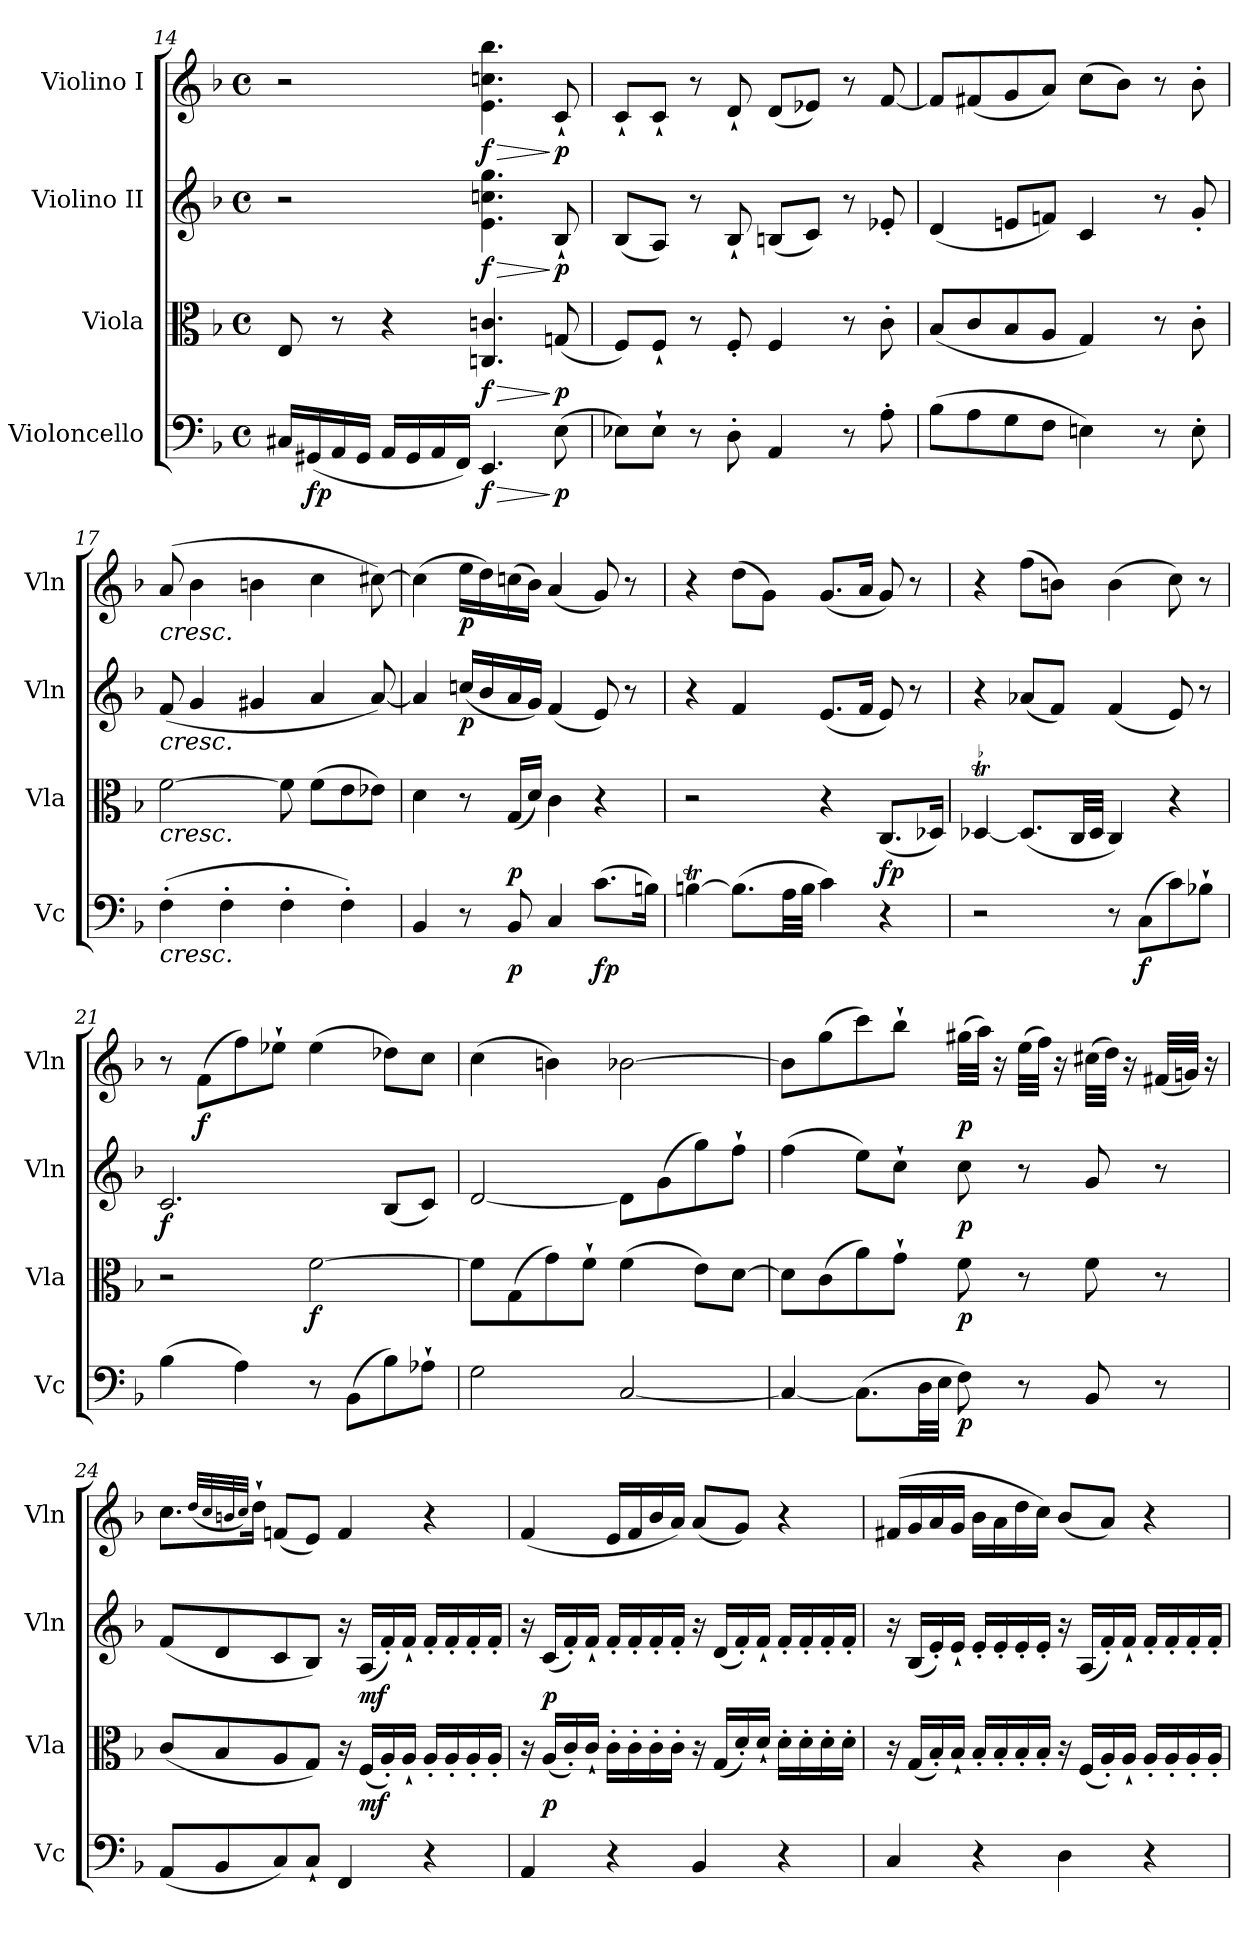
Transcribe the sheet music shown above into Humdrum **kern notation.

**kern	**dynam	**kern	**dynam	**kern	**dynam	**kern	**dynam
*part4	*part4	*part3	*part3	*part2	*part2	*part1	*part1
*staff4	*staff4	*staff3	*staff3	*staff2	*staff2	*staff1	*staff1
*I"Violoncello	*	*I"Viola	*	*I"Violino II	*	*I"Violino I	*
*I'Vc	*	*I'Vla	*	*I'Vln	*	*I'Vln	*
*clefF4	*	*clefC3	*	*clefG2	*	*clefG2	*
*k[b-]	*	*k[b-]	*	*k[b-]	*	*k[b-]	*
*M4/4	*	*M4/4	*	*M4/4	*	*M4/4	*
*met(c)	*	*met(c)	*	*met(c)	*	*met(c)	*
=14	=14	=14	=14	=14	=14	=14	=14
16C#X/LL	.	8E/	.	2r	.	2r	.
!	!LO:DY:b	!	!	!	!	!	!
(<16GG#X/	fp	.	.	.	.	.	.
16AA/	.	8r	.	.	.	.	.
16GG#/JJ	.	.	.	.	.	.	.
16AA/LL	.	4r	.	.	.	.	.
16GG#/	.	.	.	.	.	.	.
16AA/	.	.	.	.	.	.	.
16FF/JJ)	.	.	.	.	.	.	.
!	!LO:HP:b	!	!LO:HP:b	!	!LO:HP:b	!	!LO:HP:b
!	!LO:DY:n=1:b	!	!LO:DY:n=1:b	!	!LO:DY:n=1:b	!	!LO:DY:n=1:b
4.EE/	> f	4.Cn/ 4.cn/	> f	4.e\ 4.ccn\ 4.gg\	> f	4.e\ 4.ccn\ 4.bb-\	> f
!	!LO:DY:n=2:b	!	!LO:DY:n=2:b	!	!LO:DY:n=2:b	!	!LO:DY:n=2:b
(>8E\	] p	(<8Gn/	] p	8B-`/	] p	8c`/	] p
!!LO:LB:g=z
=15	=15	=15	=15	=15	=15	=15	=15
8E-X\L)	.	8F/L)	.	(<8B-/L	.	8c`/L	.
8E-`\J	.	8F`/J	.	8A/J)	.	8c`/J	.
8r	.	8r	.	8r	.	8r	.
8D'\	.	8F'/	.	8B-`/	.	8d`/	.
4AA/	.	4F/	.	(<8Bn/L	.	(<8d/L	.
.	.	.	.	8c/J)	.	8e-X/J)	.
8r	.	8r	.	8r	.	8r	.
8A'\	.	8c'\	.	8e-X'/	.	[8f/	.
=16	=16	=16	=16	=16	=16	=16	=16
(>8B-\L	.	(<8B-/L	.	(<4d/	.	8f/L]	.
8A\	.	8c/	.	.	.	(<8f#X/	.
8G\	.	8B-/	.	8en/L	.	8g/	.
8F\J	.	8A/J	.	8fn/J)	.	8a/J)	.
4En\)	.	4G/)	.	4c/	.	(>8cc\L	.
.	.	.	.	.	.	8b-\J)	.
8r	.	8r	.	8r	.	8r	.
8E'\	.	8c'\	.	8g'/	.	8b-'\	.
=17	=17	=17	=17	=17	=17	=17	=17
!	!	!	!	!	!	!LO:TX:b:i:t=cresc.	!
!	!	!	!	!LO:TX:b:i:t=cresc.	!	!	!
!	!	!LO:TX:b:i:t=cresc.	!	!	!	!	!
!LO:TX:b:i:t=cresc.	!	!	!	!	!	!	!
(>4F'\	.	[2f\	.	(<8f/	.	(>8a/	.
.	.	.	.	4g/	.	4b-\	.
4F'\	.	.	.	.	.	.	.
.	.	.	.	4g#X/	.	4bn\	.
4F'\	.	8f\]	.	.	.	.	.
.	.	(>8f\L	.	4a/	.	4cc\	.
4F'\)	.	8e\	.	.	.	.	.
.	.	8e-X\J)	.	[8a/)	.	[8cc#X\)	.
=18	=18	=18	=18	=18	=18	=18	=18
4BB-/	.	4d\	.	4a/]	.	(>4cc#\]	.
!	!	!	!	!	!LO:DY:b	!	!LO:DY:b
8r	.	8r	.	(<16ccn/LL	p	16ee\LL	p
.	.	.	.	16b-/	.	16dd\)	.
!	!LO:DY:b	!	!LO:DY:b	!	!	!	!
8BB-/	p	(<16G/LL	p	16a/	.	(>16ccn\	.
.	.	16d/JJ)	.	16g/JJ)	.	16b-\JJ)	.
4C/	.	4c\	.	(<4f/	.	(<4a/	.
!	!LO:DY:b	!	!	!	!	!	!
(>8.c\L	fp	4r	.	8e/)	.	8g/)	.
.	.	.	.	8r	.	8r	.
16Bn\Jk)	.	.	.	.	.	.	.
=19	=19	=19	=19	=19	=19	=19	=19
[4Bnt\	.	2r	.	4r	.	4r	.
(>8.BTTT\L]	.	.	.	4f/	.	(>8dd\L	.
.	.	.	.	.	.	8g\J)	.
32A\LL	.	.	.	.	.	.	.
32B\JJJ	.	.	.	.	.	.	.
4c\)	.	4r	.	(<8.e/L	.	(<8.g/L	.
.	.	.	.	16f/Jk	.	16a/Jk	.
!	!	!	!LO:DY:b	!	!	!	!
4r	.	(<8.C/L	fp	8e/)	.	8g/)	.
.	.	.	.	8r	.	8r	.
.	.	16D-X/Jk)	.	.	.	.	.
!!LO:PB:g=z
=20	=20	=20	=20	=20	=20	=20	=20
2r	.	[4D-XT/	.	4r	.	4r	.
.	.	(<8.D-TTT/L]	.	(<8a-X/L	.	(>8ff\L	.
.	.	.	.	8f/J)	.	8bn\J)	.
.	.	32C/LL	.	.	.	.	.
.	.	32D-/JJJ	.	.	.	.	.
8r	.	4C/)	.	(<4f/	.	(>4b\	.
!	!LO:DY:b	!	!	!	!	!	!
(>8C\L	f	.	.	.	.	.	.
8c\)	.	4r	.	8e/)	.	8cc\)	.
8B-X`\J	.	.	.	8r	.	8r	.
=21	=21	=21	=21	=21	=21	=21	=21
!	!	!	!	!	!LO:DY:b	!	!
(>4B-\	.	2r	.	2.c/	f	8r	.
!	!	!	!	!	!	!	!LO:DY:b
.	.	.	.	.	.	(>8f\L	f
4A\)	.	.	.	.	.	8ff\)	.
.	.	.	.	.	.	8ee-X`\J	.
!	!	!	!LO:DY:b	!	!	!	!
8r	.	[2f\	f	.	.	(>4ee-\	.
(>8BB-\L	.	.	.	.	.	.	.
8B-\)	.	.	.	(<8B-/L	.	8dd-X\L)	.
8A-X`\J	.	.	.	8c/J)	.	8cc\J	.
=22	=22	=22	=22	=22	=22	=22	=22
2G\	.	8f\L]	.	[2d/	.	(>4cc\	.
.	.	(>8G\	.	.	.	.	.
.	.	8g\)	.	.	.	4bn\)	.
.	.	8f`\J	.	.	.	.	.
[2C/	.	(>4f\	.	8d\L]	.	[2b-X\	.
.	.	.	.	(>8g\	.	.	.
.	.	8e\L)	.	8gg\)	.	.	.
.	.	[8d\J	.	8ff`\J	.	.	.
=23	=23	=23	=23	=23	=23	=23	=23
4C/_	.	8d\L]	.	(>4ff\	.	8b-\L]	.
.	.	(>8c\	.	.	.	(>8gg\	.
(>8.C\L]	.	8a\)	.	8ee\L)	.	8ccc\)	.
.	.	8g`\J	.	8cc`\J	.	8bb-`\J	.
32D\LL	.	.	.	.	.	.	.
32E\JJJ	.	.	.	.	.	.	.
!	!LO:DY:b	!	!LO:DY:b	!	!LO:DY:b	!	!LO:DY:b
8F\)	p	8f\	p	8cc\	p	(>32gg#X\LLL	p
.	.	.	.	.	.	32aa\JJJ)	.
.	.	.	.	.	.	16r	.
8r	.	8r	.	8r	.	(>32ee\LLL	.
.	.	.	.	.	.	32ff\JJJ)	.
.	.	.	.	.	.	16r	.
8BB-/	.	8f\	.	8g/	.	(>32cc#X\LLL	.
.	.	.	.	.	.	32dd\JJJ)	.
.	.	.	.	.	.	16r	.
8r	.	8r	.	8r	.	(<32f#X/LLL	.
.	.	.	.	.	.	32gn/JJJ)	.
.	.	.	.	.	.	16r	.
!!LO:LB:g=z
=24	=24	=24	=24	=24	=24	=24	=24
(<8AA/L	.	(<8c/L	.	(<8f/L	.	8.cc\L	.
8BB-/	.	8B-/	.	8d/	.	.	.
.	.	.	.	.	.	(<32qdd/LLL	.
.	.	.	.	.	.	32qcc/	.
.	.	.	.	.	.	32qbn/	.
.	.	.	.	.	.	32qcc/JJJ)	.
.	.	.	.	.	.	16dd`\Jk	.
8C/)	.	8A/	.	8c/	.	(<8fn/L	.
8C`/J	.	8G/J)	.	8B-/J)	.	8e/J)	.
4FF/	.	16r	.	16r	.	4f/	.
!	!	!	!LO:DY:b	!	!LO:DY:b	!	!
.	.	(<16F/LL	mf	(<16A/LL	mf	.	.
.	.	16A'/)	.	16f'/)	.	.	.
.	.	16A`/JJ	.	16f`/JJ	.	.	.
4r	.	16A'/LL	.	16f'/LL	.	4r	.
.	.	16A'/	.	16f'/	.	.	.
.	.	16A'/	.	16f'/	.	.	.
.	.	16A'/JJ	.	16f'/JJ	.	.	.
=25	=25	=25	=25	=25	=25	=25	=25
4AA/	.	16r	.	16r	.	(<4f/	.
!	!	!	!LO:DY:b	!	!LO:DY:b	!	!
.	.	(<16A/LL	p	(<16c/LL	p	.	.
.	.	16c'/)	.	16f'/)	.	.	.
.	.	16c`/JJ	.	16f`/JJ	.	.	.
4r	.	16c'\LL	.	16f'/LL	.	16e/LL	.
.	.	16c'\	.	16f'/	.	16f/	.
.	.	16c'\	.	16f'/	.	16b-/	.
.	.	16c'\JJ	.	16f'/JJ	.	16a/JJ)	.
4BB-/	.	16r	.	16r	.	(<8a/L	.
.	.	(<16G/LL	.	(<16d/LL	.	.	.
.	.	16d'/)	.	16f'/)	.	8g/J)	.
.	.	16d`/JJ	.	16f`/JJ	.	.	.
4r	.	16d'\LL	.	16f'/LL	.	4r	.
.	.	16d'\	.	16f'/	.	.	.
.	.	16d'\	.	16f'/	.	.	.
.	.	16d'\JJ	.	16f'/JJ	.	.	.
=26	=26	=26	=26	=26	=26	=26	=26
4C/	.	16r	.	16r	.	(>16f#X/LL	.
.	.	(<16G/LL	.	(<16B-/LL	.	16g/	.
.	.	16B-'/)	.	16e'/)	.	16a/	.
.	.	16B-`/JJ	.	16e`/JJ	.	16g/JJ	.
4r	.	16B-'/LL	.	16e'/LL	.	16b-\LL	.
.	.	16B-'/	.	16e'/	.	16a\	.
.	.	16B-'/	.	16e'/	.	16dd\	.
.	.	16B-'/JJ	.	16e'/JJ	.	16cc\JJ)	.
4D\	.	16r	.	16r	.	(<8b-/L	.
.	.	(<16F/LL	.	(<16A/LL	.	.	.
.	.	16A'/)	.	16f'/)	.	8a/J)	.
.	.	16A`/JJ	.	16f`/JJ	.	.	.
4r	.	16A'/LL	.	16f'/LL	.	4r	.
.	.	16A'/	.	16f'/	.	.	.
.	.	16A'/	.	16f'/	.	.	.
.	.	16A'/JJ	.	16f'/JJ	.	.	.
=	=	=	=	=	=	=	=
*-	*-	*-	*-	*-	*-	*-	*-
